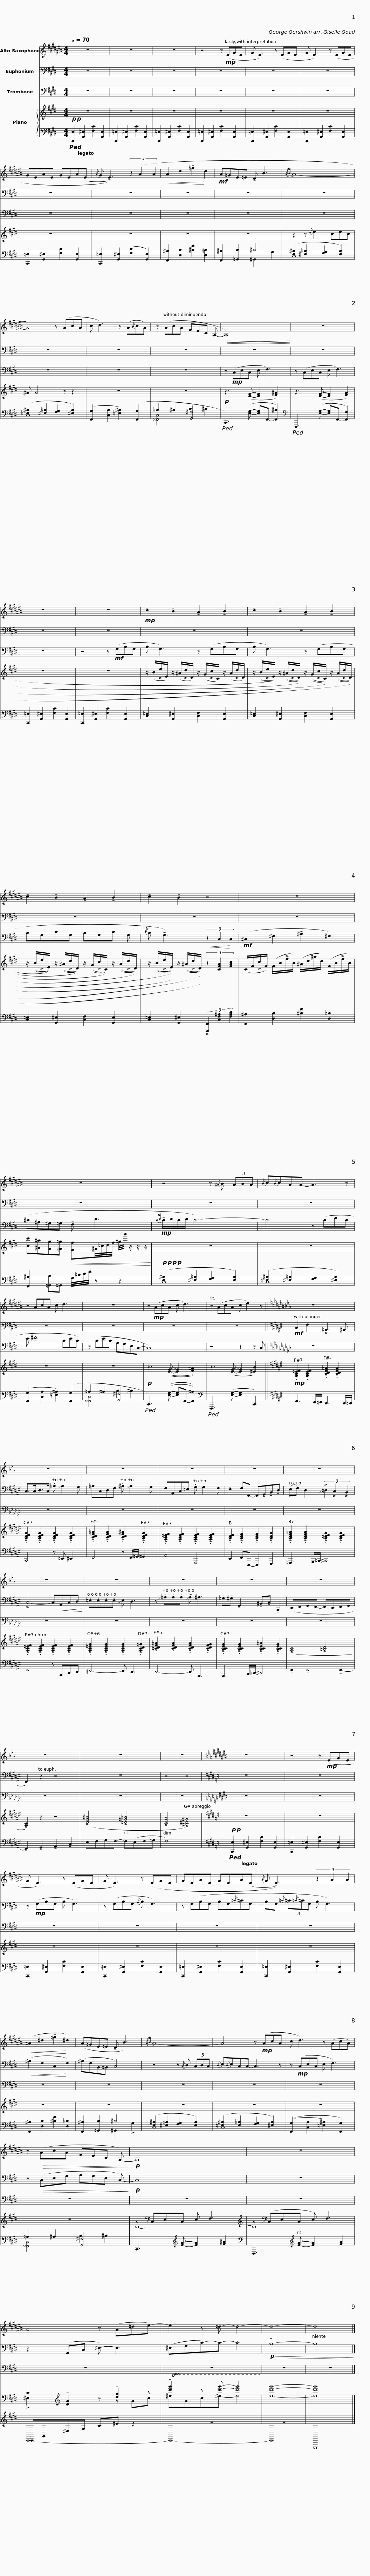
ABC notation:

X:1
%%score 1 2 3 { ( 4 7 ) | ( 5 6 ) }
L:1/8
Q:1/4=70
M:4/4
I:linebreak $
K:E
V:1 treble transpose=-9
V:2 bass
V:3 bass
V:4 treble
V:7 treble
V:5 bass
V:6 bass
V:1
[K:C#] z8 | z8 | z8 | z4 z!mp! (EGE | G E3) z (EGE |$ %5
 G E3) z (EGE | GEAE GEA(E |{/A} G !tenuto!E3)) (3z2 (A2 A2 |!<(! A2 d2 !tenuto!=g2!<)! d2 |!mf! A=GE=E !tenuto!D B3 |$ %10
{/AB} A8- | A4) z (AcA | c d3) z (A{/B}cA) | z (AcA FEC A,- |$!<(!!>(! A,8)!<)!!>)! | %15
 z8 | z8 | z8 |$!mp! !tenuto!c2 !tenuto!B2 !tenuto!A2 !tenuto!B2 | !tenuto!c2 !tenuto!B2 !tenuto!A2 !tenuto!B2 |$ %20
 !tenuto!c2 !tenuto!B2 !tenuto!A2 !tenuto!B2 | !tenuto!c2 !tenuto!B2 z4 |$ z8 | z8 |$ z4 z{/^A} B (3ABA | %25
{/B} c{/B}cAA- A3 z | z AcA c d3 |$ z8 | z!mp! (AcA c d3) | z (AcA c e2) z ||$ %30
[K:Eb] z8 | z8 | z8 |$ z8 | z8 | %35
 z8 | z8 |$ z8 | z8 | z8 |$ %40
 z8 | z8 | z8 | z8 ||[K:C#] z8 |$ %45
 z4 z!mp! (EGE | G E3) z (EGE | G E3) z (EGE | GEAE GEA(E |${/A} G !tenuto!E3)) (3z2 A2 A2 | %50
!<(! (^A2 ^d2 !tenuto!=g2!<)! ^d2) | (A=GE=E !tenuto!D B3) |${/AB} A8- | A4 z!mp! (AcA | c d3) z (AcA) | %55
 z!>(! (AcA FEC A,-)!>)! |$!p! A,8 | z8 | A4 z (A=de-) |$ e2 z =d- d4- | %60
 d8- | d8 |] %62
V:2
 z8 | z8 | z8 | z8 | z8 |$ %5
 z8 | z8 | z8 | z8 | z8 |$ %10
 z8 | z8 | z8 | z8 |$ z8 | %15
 z8 | z8 | z8 |$ z8 | z8 |$ %20
 z8 | z8 |$ z8 | z8 |$ z8 | %25
 z8 | z8 |$ z8 | z8 | z8 ||$ %30
[K:F#]!mf! C,2 F,2 !>!=A,,3 ^A,, | C,>C,D,>C, .=A, !slide!A,2 G, | =A,C,D,F, .^A, !slide!A,2 G, |$ F,A,,C,=E, .G, !slide!G,2 F, | !tenuto!E,2 F,F,,- F,,!tenuto!G,,!tenuto!B,,!tenuto!D, | %35
 (E,F,) D,2 (3!>!!slide!=D,2 !>!C,2 !>!B,,2 | !>!C,4- C,!<(!A,,C,D,!<)! |$ .=E,.E,.E,.E, !slide!E, D,3 | z !slide!.=A,.A,.A, !>!!slide!A, ^A,3 | !tenuto!=G,!tenuto!^G, !tenuto!G,,2 !tenuto!^B,,!tenuto!C, !tenuto!C,,2 |$ %40
 (E,,F,,G,,F,,- F,,E,,F,,G,, | F,,2) z2 z4 | z8 | z4 z4 ||[K:E] z8 |$ %45
 z8 | z!mp! (G,B,G, B, G,3) | z (G,B,G,{/A,} B, G,3) | z (G,B,G, B,G,{/=C}^CG, |$ B,G,{/=C} (3^C{/=C}^CG, B, G,3) | %50
!<(! (^A,2 F,2 C,2!<)! F,2) | (^A,F,B,,^B,, C,4) |$ z4 z{/C,} D, (3C,D,C, |{/D,} E,{/D,}E,C,C,- C,3 z | z!mp! (C,E,C, E, F,3) | %55
 z!>(! (C,E,G, A,G,E, C,-)!>)! |$!p! C,8 | z8 | z2 (G,,C, ^E,-) E,3 |$ (^E,G,C-)C- C4 | %60
!p!!>(! !tenuto!B,8- | B,8!>)! |] %62
V:3
 z8 | z8 | z8 | z8 | z8 |$ %5
 z8 | z8 | z8 | z8 | z8 |$ %10
 z8 | z8 | z8 | z8 |$ z!mp! (C,E,C, E, F,3) | %15
 z (C,E,C, E, F,3) | z8 | z4 z!mf! (G,B,G, |$ B, G,3) z (G,B,G, | B, G,3) z (G,B,G, |$ %20
 B,G,CG, B,G,C G, |{/C} B, !tenuto!G,3)!<(! (3z2 C,2!<)! C,2 |$!mf! (^C,2 ^F,2 !tenuto!^A,2 ^F,2) | (^C^A,^G,=G, !tenuto!F, D3 |$!mp!{CD} !tenuto!C/D/C/D/ C6-) | %25
 C4 z (CEC | E ^F4 CEC) |$ z (CEC A,G,E,C,- | C,8) | z4 z2 z C, ||$ %30
[K:Gb] z8 | z8 | z8 |$ z8 | z8 | %35
 z8 | z8 |$ z8 | z8 | z8 |$ %40
 z8 | z8 | z8 | z8 ||[K:E] z8 |$ %45
 z8 | z8 | z8 | z8 |$ z8 | %50
 z8 | z8 |$ z8 | z8 | z8 | %55
 z8 |$ z8 | z8 | z8 |$ z8 | %60
 z8 | z8 |] %62
V:4
 z8 | z8 | z8 | z8 | z8 |$ %5
 z8 | z8 | z8 | z8 | z8 |$ %10
 z2 z{/d} e2 cec | ^A A4 z z2 | z8 | z8 |$ z3 ([EG]- [EG]2 [F^A]2) | %15
 z3 ([EG]- [EG]2 [FA]2) | z8 | z8 |$ z/ (B/!>!e/E/) z/ (^A/!>!d/D/) z/ (G/!>!c/C/) z/ (A/!>!d/D/) | z/ (((B/!>!e/E/))) z/ (((^A/!>!d/D/))) z/ (((G/!>!c/C/))) z/ (((A/!>!d/D/))) |$ %20
 z/ (((B/!>!e/E/))) z/ (((^A/!>!d/D/))) z/ (((G/!>!c/C/))) z/ (((A/!>!d/D/))) | z/ ((((B/!>!e/E/)))) z/ ((((^A/!>!d/D/)))) (3z2 [CFA]2 [FAc]2 |$ (C/F/!>!c/F/) (F/B/!>!f/B/) (^A/d/^a/d/) (F/B/!>!f/B/) | [cc'][^A^a][Gg][=G=g] [Ff]^G/4=c/4d/4f/4 ^g/4g'/4 z/ z/ z/ |$ z8 | %25
 z8 | z8 |$ z8 | z3 (([EG]- [EG]2 [F^A]2)) | z3 ([EG]- [EG]2 [^EB]2) ||$ %30
[K:F#] !tenuto!.[A,C=EF]2 !tenuto!.[A,CEF]2 !tenuto!.[CDF=A]2 !tenuto!.[CDFA]2 | !tenuto!.[B,DEG]2 !tenuto!.[B,DEG]2 !tenuto!.[B,DEG]2 !tenuto!.[B,DEG]2 | !tenuto!.[CDF=A]2 !tenuto!.[CDFA]2 !tenuto!.[CDF^A]2 !tenuto!.[B,DEG]2 |$ !tenuto!.[A,C=EF]2 !tenuto!.[A,CEF]2 !tenuto!.[A,CEF]2 !tenuto!.[A,CEF]2 | !tenuto!.[B,DE]2 !tenuto!.[B,DF]2 !tenuto!.[B,DF]2 !tenuto!.[B,DG]2 | %35
 !tenuto!.[B,DF=A]2 !tenuto!.[B,DFA]2 !tenuto!.[B,=DEG]2 !tenuto!.[B,DEG]2 | !tenuto!.[A,C=EF]2 !tenuto!.[A,CEF]2 !tenuto!.[A,CEF]2 !tenuto!.[A,CEF]2 |$ !tenuto!.[A,C=EG]2 !tenuto!.[A,CEG]2 !tenuto!.[A,CEG]2 !tenuto!.[A,CD=G]2 | .[=CDF=A]2 .[CDFA]2 !tenuto!.[CDFA]2 !tenuto!.[CDFG]2 | !tenuto!.[B,CEG]2 !tenuto!.[B,CEG]2 !tenuto!.[B,CE=A]2 !tenuto!.[B,CEG]2 |$ %40
 (!tenuto![A,C]4 !tenuto![=B,D]4 | !tenuto![A,C]2) z2 z4 | (!tenuto![DG^B]4 !tenuto![=D=G=B]4 | !tenuto![CFA]4 !tenuto![^B,^D^G]4) ||[K:E] z8 |$ %45
 z8 | z8 | z8 | z8 |$ z8 | %50
 z8 | z8 |$ z8 | z8 | z8 | %55
 z8 |$ z[K:bass] C,E,C, E, F,3 |[K:treble] z[K:bass] (C,E,C, E,) F,3 | C2[K:treble] !tenuto![DG]2 z !tenuto![dg]2 z |$!8va(! !tenuto![d'g']2 z [d''g'']- [d''g'']4-!8va)! | %60
 [ed'g']8- | [ed'g']8 |] %62
V:5
!ped!!p!!p! [C,,E,]2 [G,,^E,]2 [F,C]2 [G,,E,]2 | [C,,=E,]2 [G,,^E,]2 [F,C]2 [G,,E,]2 | [C,,=E,]2 [G,,^E,]2 [F,C]2 [G,,E,]2 | [C,,=E,]2 [G,,^E,]2 [F,C]2 [G,,E,]2 | [C,,=E,]2 [G,,^E,]2 [F,C]2 [G,,E,]2 |$ %5
 [C,,=E,]2 [G,,^E,]2 [F,C]2 [G,,E,]2 | [C,,=E,]2 [G,,^E,]2 [F,C]2 [G,,E,]2 | [C,,=E,]2 [G,,^E,]2 ([F,C]2 [G,,E,]2) | [F,,^A,]2 [D,B,]2 [^B,F]2 [D,=B,]2 | [F,,^A,]2 [=G,,B,]2 ^B,4 |$ %10
 ([E,^A,]2 [^E,=A,]2 [F,G,]2 [E,A,]2) | ([=E,^A,]2 [^E,=A,]2 [F,G,]2 [^E,A,]2) | ([F,,G,]2 [C,A,]2 [=E,^A,]2) ([F,,G,]2 | =A,2 ^A,2 [G,,^F,]4 |$!ped!!p! C,,3) ([E,G,]- [E,G,]F,,- [F,,^A,]2) | %15
[K:bass]!ped! F,,,3 ([E,G,]- [E,G,]F,,- [F,,F,]2) | [C,,=E,]2 [G,,^E,]2 [F,C]2 [G,,E,]2 | [C,,=E,]2 [G,,^E,]2 [F,C]2 [G,,E,]2 |$ [C,=E,]2 [G,,^E,]2 [C,F,]2 [G,,E,]2 | [C,=E,]2 [G,,^E,]2 [C,F,]2 [G,,E,]2 |$ %20
 [C,=E,]2 [G,,^E,]2 [C,F,]2 [G,,E,]2 | [C,=E,]2 [G,,^E,]2 (3!>![F,,,F,,]2 [C,F,^A,]2 [F,A,C]2 |$ [F,,^A,]2 [D,B,]2 [^B,F]2 [D,=B,]2 | [F,,^A,]2 [=G,,B,]^G,,!<(! G,/4=C/4D/4F/4 z z2!<)! |$!p!!p!!p!!p! ([E,^A,]2 [^E,=A,]2 [F,G,]2 [E,A,]2) | %25
 ([=E,^A,]2 [^E,=A,]2 [F,G,]2 [^E,A,]2) | ([F,,G,]2 [C,A,]2 [=E,^A,]2) ([F,,G,]2 |$ =A,2 ^A,2 [G,,^F,]4 |!ped!!p! C,,3) (([E,G,]- [E,G,]F,,- [F,,^A,]2)) |[K:bass]!ped! F,,,3 ([E,G,]- [E,G,]2 C,,2) ||$ %30
[K:F#]!mp! F,,3 E,,/=E,,/ D,,3 D,,/=D,,/ | C,,4 z =E,, ^E,,2 | F,,4 z F,,/=G,,/ ^G,,2 |$ A,,4 A,,,4 | E,,2 F,,F,,,- F,,,2 G,,,2 | %35
 =A,,,3 B,,,/=C,,/ ^C,,4 | F,,4 z A,,,C,,D,, |$ =E,,4- E,, D,,3 | D,,4- D,, G,,,3 | G,,,3 B,,,/=C,,/ ^C,,4 |$ %40
 !tenuto!F,,2 !tenuto!F,,4 !tenuto!F,,2- | !tenuto!F,,2 !tenuto!G,,2 !tenuto!A,,2 !tenuto!C,2 | E,F,G,F,- F,(E,F,=G, | F,8) ||[K:E]!ped!!p!!p! [C,,E,]2 [G,,^E,]2 [F,C]2 [G,,E,]2 |$ %45
 [C,,=E,]2 [G,,^E,]2 [F,C]2 [G,,E,]2 | [C,,=E,]2 [G,,^E,]2 [F,C]2 [G,,E,]2 | [C,,=E,]2 [G,,^E,]2 [F,C]2 [G,,E,]2 | [C,,=E,]2 [G,,^E,]2 [F,C]2 [G,,E,]2 |$ [C,,=E,]2 [G,,^E,]2 [F,C]2 [G,,E,]2 | %50
 [F,,^A,]2 [D,B,]2 [^B,F]2 [D,=B,]2 | [F,,^A,]2 [=G,,B,]2 ^B,4 |$ ([E,^A,]2 [^E,=A,]2 [F,G,]2 [E,A,]2) | ([=E,^A,]2 [E,=A,]2 [F,G,]2 [^E,A,]2) | (([F,,G,]2 [C,A,]2 [=E,^A,]2) [F,,G,]2) | %55
 =A,2 ^A,2 [G,,^F,]4 |$ C,,3[K:treble] [EG]- [EG]2 [F^A]2 |[K:bass] F,,,3[K:treble] [EG]- [EG]2 [FA]2 | C,,G,,^E,G, C^E z2 |$ z8 | %60
 z8 | C,,,8 |] %62
V:6
 x8 | x8 | x8 | x8 | x8 |$ %5
 x8 | x8 | x8 | x8 | x4 ^G,,2 G,2 |$ %10
 C,8 | C,8 | x8 | [^^F,,C,]4 B,2 ^B,2 |$ x8 | %15
[K:bass] x8 | x8 | x8 |$ x8 | x8 |$ %20
 x8 | x8 |$ x8 | x8 |$ C,8 | %25
 C,8 | x8 |$ [^^F,,C,]4 B,2 ^B,2 | x8 |[K:bass] x8 ||$ %30
[K:F#] x8 | x8 | x8 |$ x8 | x8 | %35
 x8 | x8 |$ x8 | x8 | x8 |$ %40
 x8 | x8 | x8 | x8 ||[K:E] x8 |$ %45
 x8 | x8 | x8 | x8 |$ x8 | %50
 x8 | x4 ^G,,2 !>!G,2 |$ C,8 | C,8 | x8 | %55
 [^^F,,C,]4 B,2 ^B,2 |$ x3[K:treble] x5 |[K:bass] x3[K:treble] x5 | C,,8- |$ C,,8- | %60
 C,,8 | x8 |] %62
V:7
 x8 | x8 | x8 | x8 | x8 |$ %5
 x8 | x8 | x8 | x8 | x8 |$ %10
 x8 | x8 | x8 | x8 |$ x8 | %15
 x8 | x8 | x8 |$ x8 | x8 |$ %20
 x8 | x8 |$ x8 | x8 |$ x8 | %25
 x8 | x8 |$ x8 | x8 | x8 ||$ %30
[K:F#] x8 | x8 | x8 |$ x8 | x8 | %35
 x8 | x8 |$ x8 | x8 | x8 |$ %40
 x8 | x8 | x8 | x8 ||[K:E] x8 |$ %45
 x8 | x8 | x8 | x8 |$ x8 | %50
 x8 | x8 |$ x8 | x8 | x8 | %55
 x8 |$ C8-[K:bass] |[K:treble] C8[K:bass] | !>!^E,2[K:treble] x2 z z Gc |$!8va(! ^egc'^e'- e'4-!8va)! | %60
 x8 | x8 |] %62
